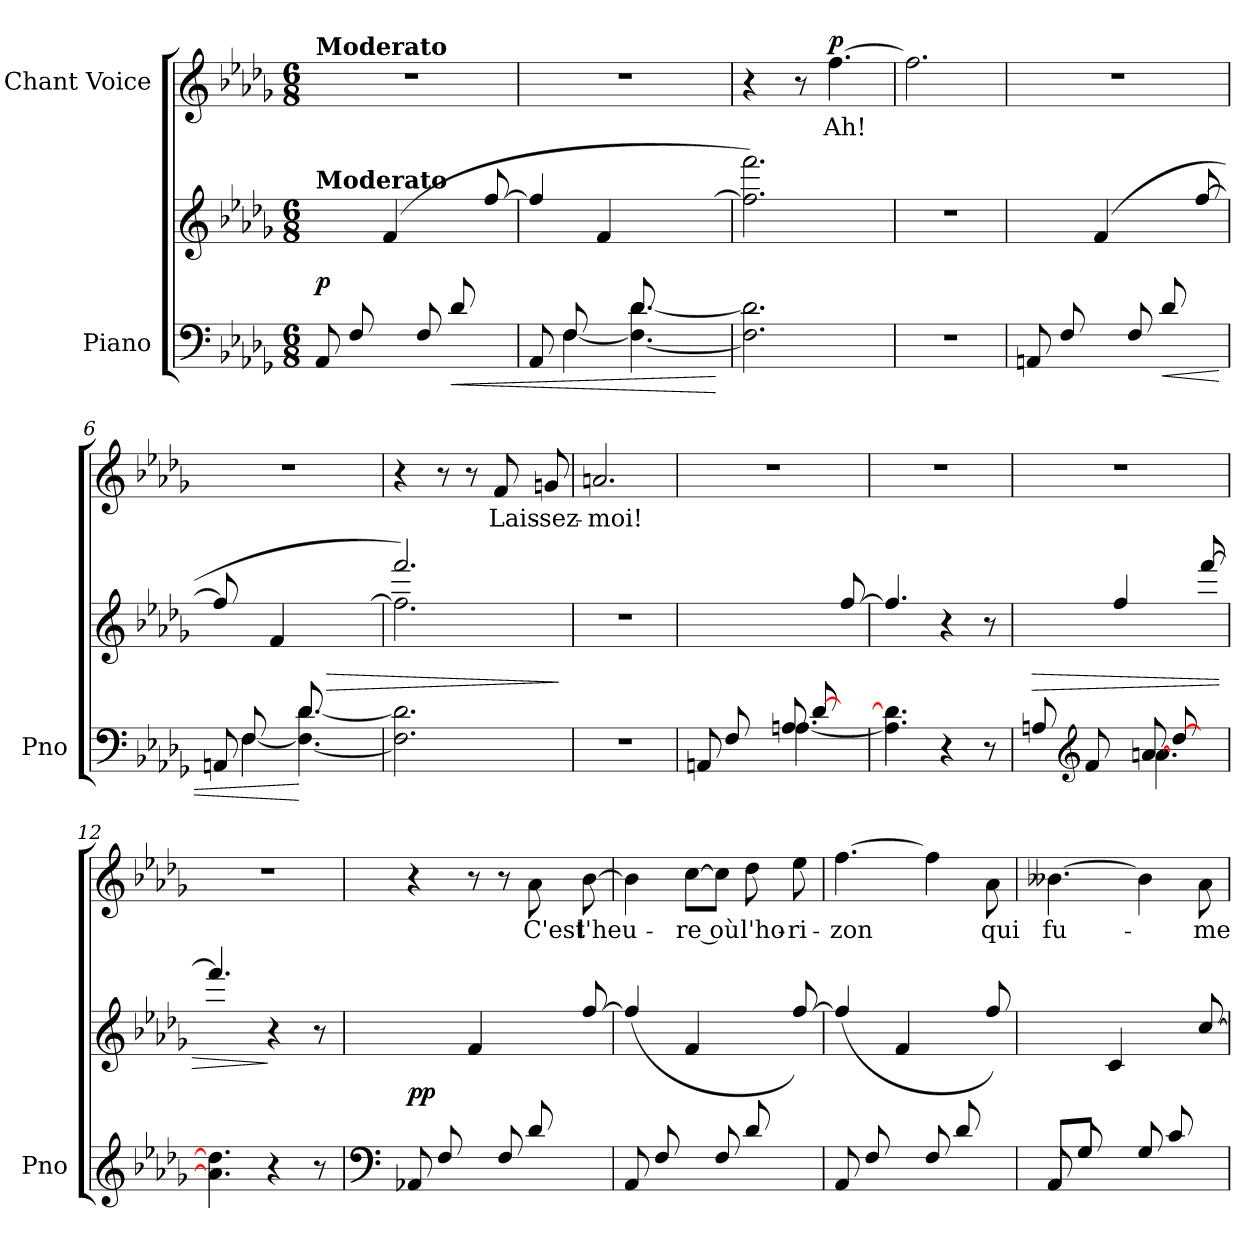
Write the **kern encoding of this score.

**kern	**kern	**dynam	**kern	**text	**dynam
*part2	*part2	*part2	*part1	*part1	*part1
*staff3	*staff2	*staff2/3	*staff1	*staff1	*staff1
*I"Piano	*	*	*I"Chant Voice	*	*
*I'Pno	*	*	*	*	*
*clefF4	*clefG2	*	*clefG2	*	*
*k[b-e-a-d-g-]	*k[b-e-a-d-g-]	*	*k[b-e-a-d-g-]	*	*
*M6/8	*M6/8	*	*M6/8	*	*
=1	=1	=1	=1	=1	=1
*	*^	*	*	*	*
!	!	!	!	!LO:TX:a:B:t=Moderato	!	!
!	!LO:TX:a:B:t=Moderato	!	!	!	!	!
!	!	!	!LO:DY:b	!	!	!
8AA-/L	4ryy	4ryy	p	2.r	.	.
8F/	.	.	.	.	.	.
8ryy	(4f/	8f\J	.	.	.	.
8F/L	.	4ryy	.	.	.	.
!	!	!	!LO:HP:b=2	!	!	!
8d-/	8ryy	.	<	.	.	.
8ryy	[>8ff/L	8ff\J	.	.	.	.
=2	=2	=2	=2	=2	=2	=2
*^	*	*	*	*	*	*
8AA-/L	8ryy	8ff/J]	4ryy	.	2.r	.	.
8F/	[4F\	8ryy	.	.	.	.	.
8ryy	.	4f/	8f\J	.	.	.	.
8d-/L	4.F\_ [>4.d-\	.	8ryy	.	.	.	.
4ryy	.	4ryy	8f\	.	.	.	.
.	.	.	[8ff\J	.	.	.	.
*v	*v	*	*	*	*	*	*
*	*v	*v	*	*	*	*
.	.	[	.	.	.
=3	=3	=3	=3	=3	=3
2.F\] 2.d-\]	2.ff\] 2.fff\)	.	4r	.	.
.	.	.	8r	.	.
!	!	!	!	!	!LO:DY:a
.	.	.	[4.ff\	Ah!	p
=4	=4	=4	=4	=4	=4
2.r	2.r	.	2.ff\]	.	.
=5	=5	=5	=5	=5	=5
*	*^	*	*	*	*
8AAn/L	4ryy	4ryy	.	2.r	.	.
8F/	.	.	.	.	.	.
8ryy	(4f/	8f\J	.	.	.	.
8F/L	.	4ryy	.	.	.	.
!	!	!	!LO:HP:b=2	!	!	!
8d-/	8ryy	.	<	.	.	.
8ryy	[>8ff/	8ff\J	.	.	.	.
=6	=6	=6	=6	=6	=6	=6
*^	*	*	*	*	*	*
8AAn/L	8ryy	8ff/]	4ryy	.	2.r	.	.
8F/	[4F\	8ryy	.	.	.	.	.
8ryy	.	4f/	8f\J	.	.	.	.
8d-/L	4.F\_ [>4.d-\	.	8ryy	[	.	.	.
!	!	!	!	!LO:HP:b	!	!	!
4ryy	.	4ryy	8f\	>	.	.	.
.	.	.	[8ff\J	.	.	.	.
*v	*v	*	*	*	*	*	*
=7	=7	=7	=7	=7	=7	=7
2.F\] 2.d-\]	2.fff/)	2.ff\]	.	4r	.	.
.	.	.	.	8r	.	.
.	.	.	.	8r	.	.
.	.	.	.	8f/	Lais-	.
.	.	.	.	8gn/	-sez-	.
*	*v	*v	*	*	*	*
.	.	]	.	.	.
=8	=8	=8	=8	=8	=8
2.r	2.r	.	2.an/	-moi!	.
=9	=9	=9	=9	=9	=9
*^	*^	*	*	*	*
(8AAn/L	4.ryy	4ryy	4ryy	.	2.r	.	.
8F/	.	.	.	.	.	.	.
8ryy	.	4ryy	8f\J	.	.	.	.
8An/L	[4.A\	.	4ryy	.	.	.	.
[8d-/	.	8ryy	.	.	.	.	.
8ryy	.	[>8ff/	8ff\J)	.	.	.	.
*v	*v	*	*	*	*	*	*
*	*v	*v	*	*	*	*
=10	=10	=10	=10	=10	=10
4.A\] 4.d-\]	4.ff/]	.	2.r	.	.
4r	4r	.	.	.	.
8r	8r	.	.	.	.
=11	=11	=11	=11	=11	=11
*^	*	*	*	*	*
!	!	!	!LO:HP:b	!	!	!
*	*	*^	*	*	*	*
8An/L	4.ryy	(>8ryy	4ryy	>	2.r	.	.
*clefG2	*	*	*	*	*	*	*
8f/	.	8ryy	.	.	.	.	.
8ryy	.	4ff/	8ff\J	.	.	.	.
[<8an/L	4.a\	.	4ryy	.	.	.	.
[8dd-/	.	8ryy	.	.	.	.	.
8ryy	.	[>8fff/	8fff\J	.	.	.	.
*v	*v	*	*	*	*	*	*
*	*v	*v	*	*	*	*
=12	=12	=12	=12	=12	=12
4.a\] 4.dd-\]	4.fff/])	.	2.r	.	.
4r	4r	]	.	.	.
8r	8r	.	.	.	.
=13	=13	=13	=13	=13	=13
*clefF4	*	*	*	*	*
*	*^	*	*	*	*
!	!	!	!LO:DY:b	!	!	!
8AA-X/L	4ryy	4ryy	pp	4r	.	.
8F/	.	.	.	.	.	.
8ryy	4f/	8f\J	.	8r	.	.
8F/L	.	4ryy	.	8r	.	.
8d-/	8ryy	.	.	8a-\	C'est	.
8ryy	[>8ff/L	8ff\J	.	[8b-\	l'heu-	.
=14	=14	=14	=14	=14	=14	=14
(<8AA-/L	(>8ff/J]	4ryy	.	4b-\]	.	.
8F/	8ryy	.	.	.	.	.
8ryy	4f/	8f\J	.	[8cc\L	-re où	.
8F/L	.	4ryy	.	8cc\J]	.	.
8d-/	8ryy	.	.	8dd-\	l'ho-	.
8ryy	[>8ff/L	8ff\J)	.	8ee-\	-ri-	.
=15	=15	=15	=15	=15	=15	=15
(<8AA-/L	(>8ff/J])	4ryy	.	[4.ff\	-zon	.
8F/	8ryy	.	.	.	.	.
8ryy	4f/	8f\J	.	.	.	.
8F/L	.	4ryy	.	4ff\]	.	.
8d-/	8ryy	.	.	.	.	.
8ryy	8ff/)	8ff\J)	.	8a-\	qui	.
=16	=16	=16	=16	=16	=16	=16
*^	*	*	*	*	*	*
8AA-/L	(<8AA-/L	4ryy	4ryy	.	[4.b--X\	fu-	.
8G-/J	8G-/	.	.	.	.	.	.
8ryy	8ryy	4c/	8c\J	.	.	.	.
4.ryy	8G-/L	.	4ryy	.	4b--\]	.	.
.	8c/	8ryy	.	.	.	.	.
.	8ryy	[>8cc/	8cc\J)	.	8a-\	-me	.
*v	*v	*	*	*	*	*	*
*	*v	*v	*	*	*	*
=	=	=	=	=	=
*-	*-	*-	*-	*-	*-
